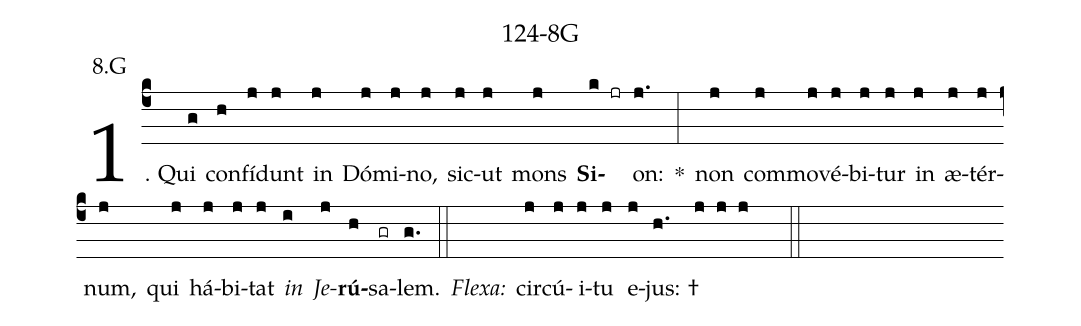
name: 124-8G;
annotation: 8.G;
%%
(c4)1. Qui(g) con(h)fí(j)dunt(j) in(j) Dó(j)mi(j)no,(j) sic(j)ut(j) mons(j) <b>Si</b>(k jr)on:(j.) *(:) non(j) com(j)mo(j)vé(j)bi(j)tur(j) in(j) æ(j)tér(j)num,(j) qui(j) há(j)bi(j)tat(j) <i>in</i>(i) <i>Je</i>(j)<b>rú</b>(h)sa(gr)lem.(g.) (::)
<i>Flexa:</i>(////)  cir(j)cú(j)i(j)tu(j) e(j)jus: †(h.//// j j j  ::)
